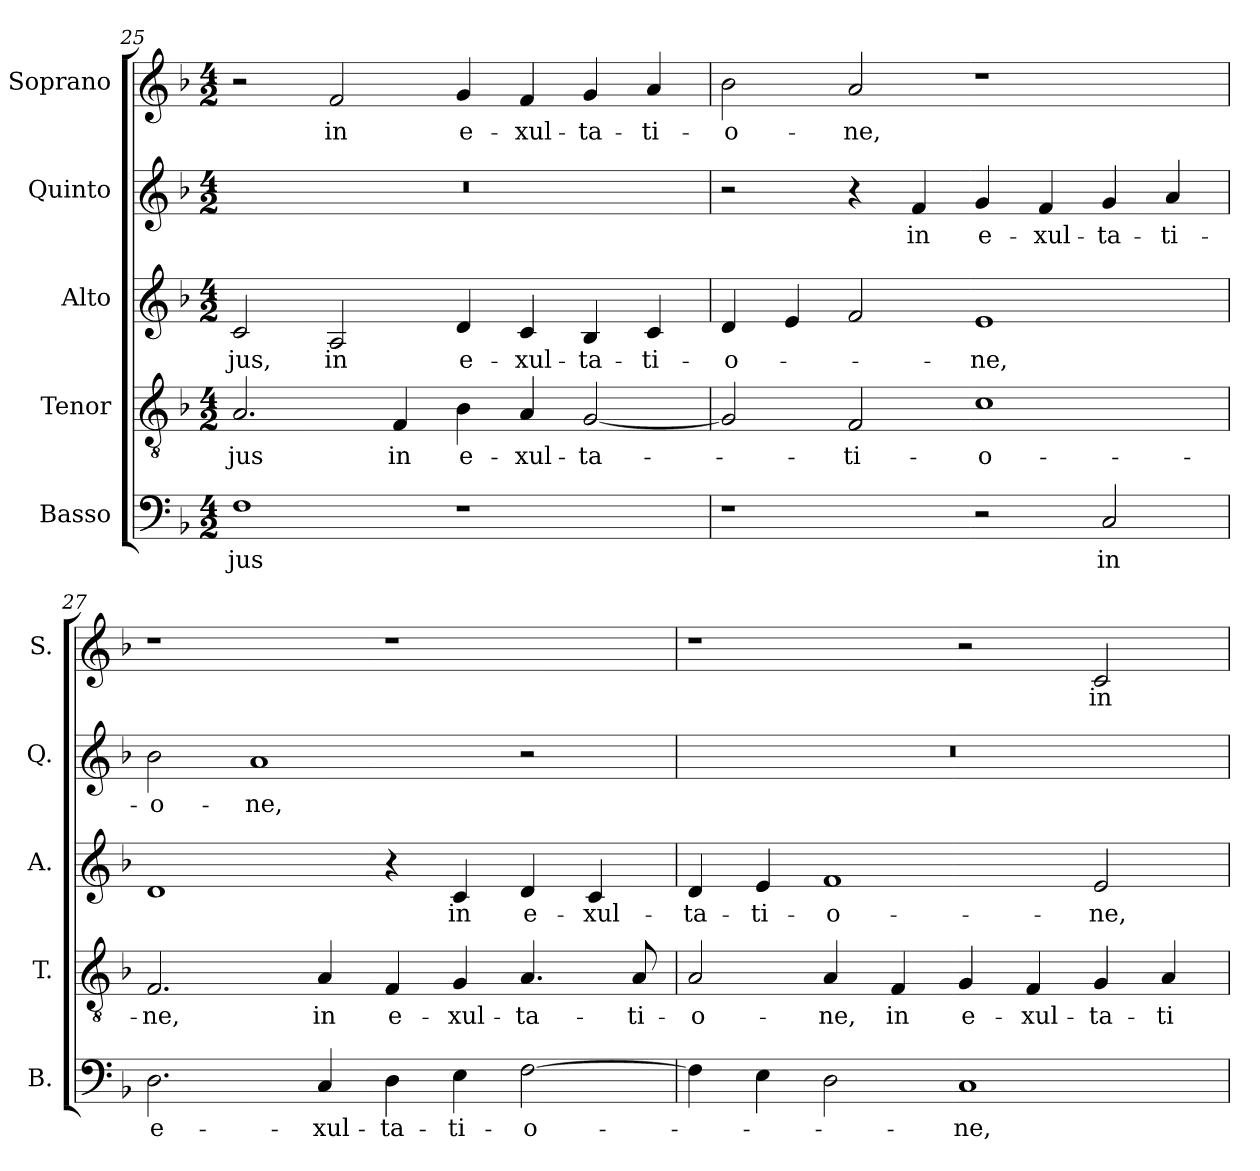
**kern	**text	**kern	**text	**kern	**text	**kern	**text	**kern	**text
*part5	*part5	*part4	*part4	*part3	*part3	*part2	*part2	*part1	*part1
*staff5	*staff5	*staff4	*staff4	*staff3	*staff3	*staff2	*staff2	*staff1	*staff1
*I"Basso	*	*I"Tenor	*	*I"Alto	*	*I"Quinto	*	*I"Soprano	*
*I'B.	*	*I'T.	*	*I'A.	*	*I'Q.	*	*I'S.	*
*clefF4	*	*clefGv2	*	*clefG2	*	*clefG2	*	*clefG2	*
*	*	*ITrd7c12	*	*	*	*	*	*	*
*k[b-]	*	*k[b-]	*	*k[b-]	*	*k[b-]	*	*k[b-]	*
*F:	*	*F:	*	*F:	*	*F:	*	*F:	*
*M4/2	*	*M4/2	*	*M4/2	*	*M4/2	*	*M4/2	*
=25	=25	=25	=25	=25	=25	=25	=25	=25	=25
!	!LO:LY:b:color=#000000	!	!	!	!	!	!	!	!
!	!	!	!LO:LY:b:color=#000000	!	!	!	!	!	!
!	!	!	!	!	!LO:LY:b:color=#000000	!LO:N:vis=1	!	!	!
1Fi	-jus	2.AAi/	-jus	2ci/	-jus,	0r	.	2r	.
!	!	!	!	!	!LO:LY:b:color=#000000	!	!	!	!
!	!	!	!	!	!	!	!	!	!LO:LY:b:color=#000000
.	.	.	.	2Ai/	in	.	.	2fi/	in
!	!	!	!LO:LY:b:color=#000000	!	!	!	!	!	!
.	.	4FFi/	in	.	.	.	.	.	.
!	!	!	!LO:LY:b:color=#000000	!	!	!	!	!	!
!	!	!	!	!	!LO:LY:b:color=#000000	!	!	!	!
!	!	!	!	!	!	!	!	!	!LO:LY:b:color=#000000
1r	.	4BB-i\	e-	4di/	e-	.	.	4gi/	e-
!	!	!	!LO:LY:b:color=#000000	!	!	!	!	!	!
!	!	!	!	!	!LO:LY:b:color=#000000	!	!	!	!
!	!	!	!	!	!	!	!	!	!LO:LY:b:color=#000000
.	.	4AAi/	-xul-	4ci/	-xul-	.	.	4fi/	-xul-
!	!	!	!LO:LY:b:color=#000000	!	!	!	!	!	!
!	!	!	!	!	!LO:LY:b:color=#000000	!	!	!	!
!	!	!	!	!	!	!	!	!	!LO:LY:b:color=#000000
.	.	[2GGi/	-ta-	4B-i/	-ta-	.	.	4gi/	-ta-
!	!	!	!	!	!LO:LY:b:color=#000000	!	!	!	!
!	!	!	!	!	!	!	!	!	!LO:LY:b:color=#000000
.	.	.	.	4ci/	-ti-	.	.	4ai/	-ti-
!!LO:LB:g=z
=26	=26	=26	=26	=26	=26	=26	=26	=26	=26
!	!	!	!	!	!LO:LY:b:color=#000000	!	!	!	!
!	!	!	!	!	!	!	!	!	!LO:LY:b:color=#000000
1r	.	2GGi/]	.	4di/	-o-	2r	.	2b-i\	-o-
.	.	.	.	4ei/	.	.	.	.	.
!	!	!	!LO:LY:b:color=#000000	!	!	!	!	!	!
!	!	!	!	!	!	!	!	!	!LO:LY:b:color=#000000
.	.	2FFi/	-ti-	2fi/	.	4r	.	2ai/	-ne,
!	!	!	!	!	!	!	!LO:LY:b:color=#000000	!	!
.	.	.	.	.	.	4fi/	in	.	.
!	!	!	!LO:LY:b:color=#000000	!	!	!	!	!	!
!	!	!	!	!	!LO:LY:b:color=#000000	!	!	!	!
!	!	!	!	!	!	!	!LO:LY:b:color=#000000	!	!
2r	.	1Ci	-o-	1ei	-ne,	4gi/	e-	1r	.
!	!	!	!	!	!	!	!LO:LY:b:color=#000000	!	!
.	.	.	.	.	.	4fi/	-xul-	.	.
!	!LO:LY:b:color=#000000	!	!	!	!	!	!	!	!
!	!	!	!	!	!	!	!LO:LY:b:color=#000000	!	!
2Ci/	in	.	.	.	.	4gi/	-ta-	.	.
!	!	!	!	!	!	!	!LO:LY:b:color=#000000	!	!
.	.	.	.	.	.	4ai/	-ti-	.	.
=27	=27	=27	=27	=27	=27	=27	=27	=27	=27
!	!LO:LY:b:color=#000000	!	!	!	!	!	!	!	!
!	!	!	!LO:LY:b:color=#000000	!	!	!	!	!	!
!	!	!	!	!	!	!	!LO:LY:b:color=#000000	!	!
2.Di\	e-	2.FFi/	-ne,	1di	.	2b-i\	-o-	1r	.
!	!	!	!	!	!	!	!LO:LY:b:color=#000000	!	!
.	.	.	.	.	.	1ai	-ne,	.	.
!	!LO:LY:b:color=#000000	!	!	!	!	!	!	!	!
!	!	!	!LO:LY:b:color=#000000	!	!	!	!	!	!
4Ci/	-xul-	4AAi/	in	.	.	.	.	.	.
!	!LO:LY:b:color=#000000	!	!	!	!	!	!	!	!
!	!	!	!LO:LY:b:color=#000000	!	!	!	!	!	!
4Di\	-ta-	4FFi/	e-	4r	.	.	.	1r	.
!	!LO:LY:b:color=#000000	!	!	!	!	!	!	!	!
!	!	!	!LO:LY:b:color=#000000	!	!	!	!	!	!
!	!	!	!	!	!LO:LY:b:color=#000000	!	!	!	!
4Ei\	-ti-	4GGi/	-xul-	4ci/	in	.	.	.	.
!	!LO:LY:b:color=#000000	!	!	!	!	!	!	!	!
!	!	!	!LO:LY:b:color=#000000	!	!	!	!	!	!
!	!	!	!	!	!LO:LY:b:color=#000000	!	!	!	!
[2Fi\	-o-	4.AAi/	-ta-	4di/	e-	2r	.	.	.
!	!	!	!	!	!LO:LY:b:color=#000000	!	!	!	!
.	.	.	.	4ci/	-xul-	.	.	.	.
!	!	!	!LO:LY:b:color=#000000	!	!	!	!	!	!
.	.	8AAi/	-ti-	.	.	.	.	.	.
=28	=28	=28	=28	=28	=28	=28	=28	=28	=28
!	!	!	!LO:LY:b:color=#000000	!	!	!	!	!	!
!	!	!	!	!	!LO:LY:b:color=#000000	!LO:N:vis=1	!	!	!
4Fi\]	.	2AAi/	-o-	4di/	-ta-	0r	.	1r	.
!	!	!	!	!	!LO:LY:b:color=#000000	!	!	!	!
4Ei\	.	.	.	4ei/	-ti-	.	.	.	.
!	!	!	!LO:LY:b:color=#000000	!	!	!	!	!	!
!	!	!	!	!	!LO:LY:b:color=#000000	!	!	!	!
2Di\	.	4AAi/	-ne,	1fi	-o-	.	.	.	.
!	!	!	!LO:LY:b:color=#000000	!	!	!	!	!	!
.	.	4FFi/	in	.	.	.	.	.	.
!	!LO:LY:b:color=#000000	!	!	!	!	!	!	!	!
!	!	!	!LO:LY:b:color=#000000	!	!	!	!	!	!
1Ci	-ne,	4GGi/	e-	.	.	.	.	2r	.
!	!	!	!LO:LY:b:color=#000000	!	!	!	!	!	!
.	.	4FFi/	-xul-	.	.	.	.	.	.
!	!	!	!LO:LY:b:color=#000000	!	!	!	!	!	!
!	!	!	!	!	!LO:LY:b:color=#000000	!	!	!	!
!	!	!	!	!	!	!	!	!	!LO:LY:b:color=#000000
.	.	4GGi/	-ta-	2ei/	-ne,	.	.	2ci/	in
!	!	!	!LO:LY:b:color=#000000	!	!	!	!	!	!
.	.	4AAi/	-ti-	.	.	.	.	.	.
=	=	=	=	=	=	=	=	=	=
*-	*-	*-	*-	*-	*-	*-	*-	*-	*-
